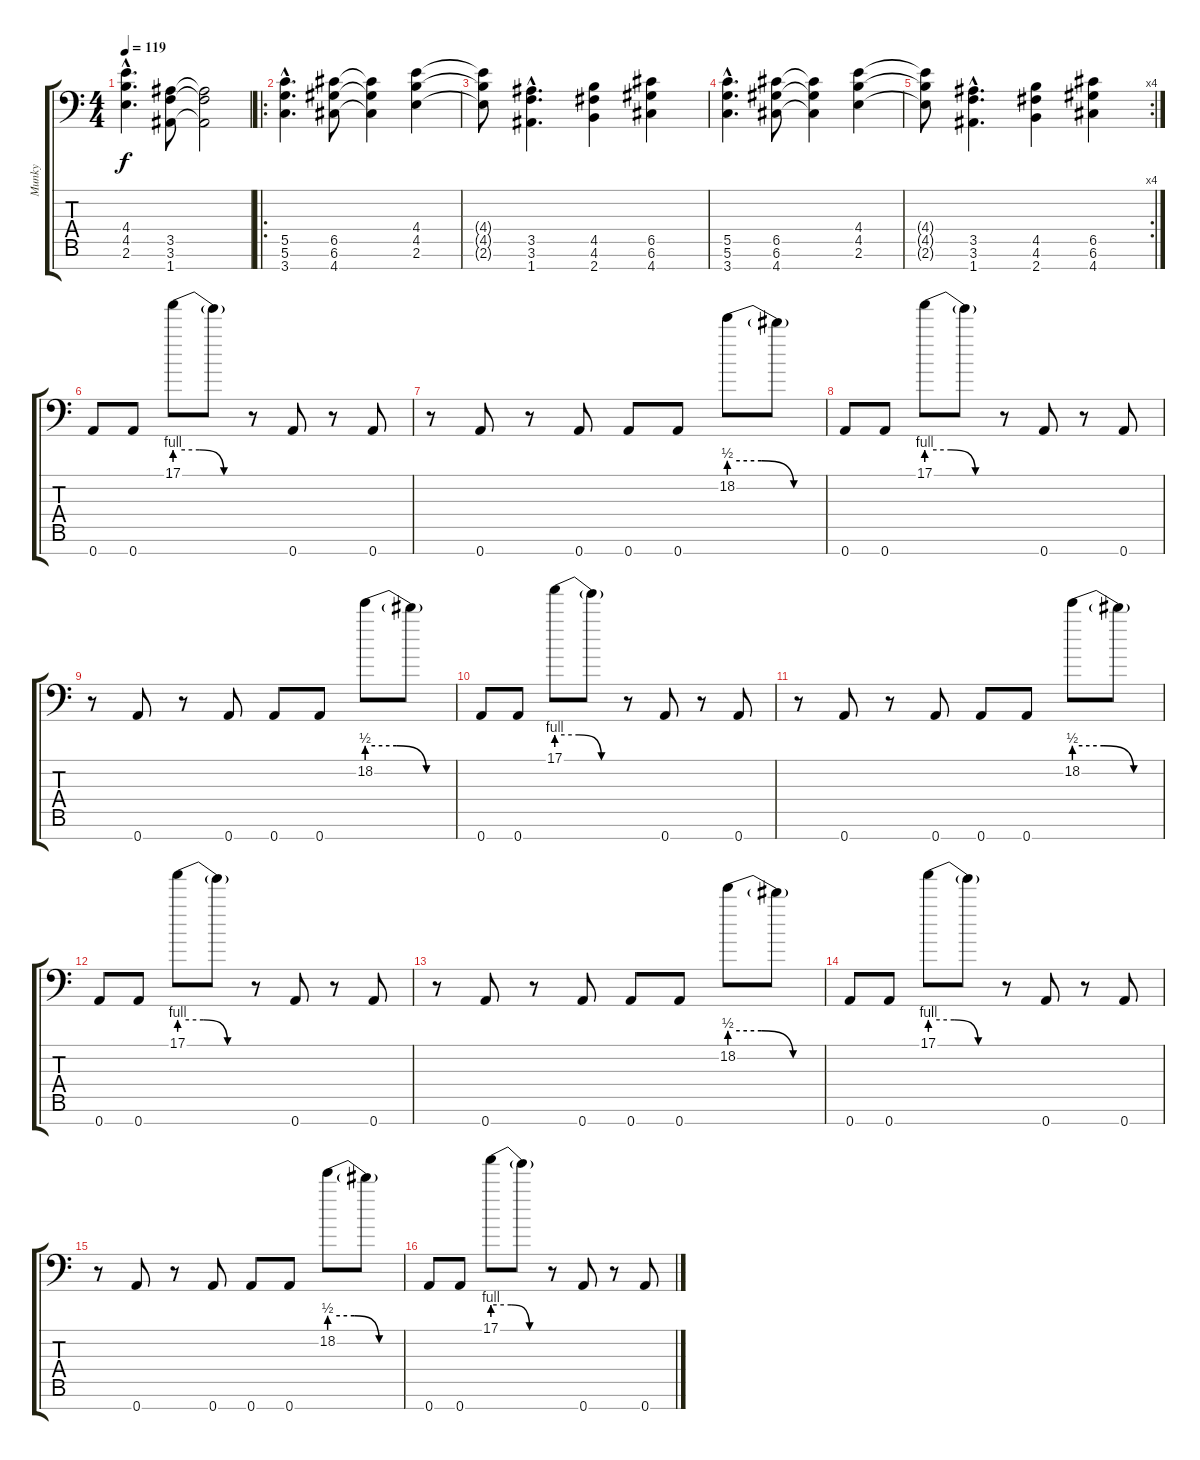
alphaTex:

\track ("Munky" "Munky") {instrument distortionguitar}
\staff {score tabs}
\tuning (D4 A3 F3 C3 G2 D2 A1) {hide}
\ts (4 4)
\tempo 119
\clef f4
\ks c
(4.4{hac} 4.5{hac} 2.6{hac}).4{d dy f} (3.5 3.6 1.7).8 (3.5{t} 3.6{t} 1.7{t}).2 |
\ro
(5.5{hac} 5.6{hac} 3.7{hac}).4{d} (6.5 6.6 4.7).8 (6.5{t} 6.6{t} 4.7{t}).4 (4.4 4.5 2.6).4 |
(4.4{t} 4.5{t} 2.6{t}).8 (3.5{hac} 3.6{hac} 1.7{hac}).4{d} (4.5 4.6 2.7).4 (6.5 6.6 4.7).4 |
(5.5{hac} 5.6{hac} 3.7{hac}).4{d} (6.5 6.6 4.7).8 (6.5{t} 6.6{t} 4.7{t}).4 (4.4 4.5 2.6).4 |
\rc 4
(4.4{t} 4.5{t} 2.6{t}).8 (3.5{hac} 3.6{hac} 1.7{hac}).4{d} (4.5 4.6 2.7).4 (6.5 6.6 4.7).4 |
0.7.8 0.7.8 17.1{be (custom 0 4 20 4 40 0 60 0)}.8 17.1{t}.8 r.8 0.7.8 r.8 0.7.8 |
r.8 0.7.8 r.8 0.7.8 0.7.8 0.7.8 18.2{be (custom 0 2 20 2 40 0 60 0)}.8 18.2{t}.8 |
0.7.8 0.7.8 17.1{be (custom 0 4 20 4 40 0 60 0)}.8 17.1{t}.8 r.8 0.7.8 r.8 0.7.8 |
r.8 0.7.8 r.8 0.7.8 0.7.8 0.7.8 18.2{be (custom 0 2 20 2 40 0 60 0)}.8 18.2{t}.8 |
0.7.8 0.7.8 17.1{be (custom 0 4 20 4 40 0 60 0)}.8 17.1{t}.8 r.8 0.7.8 r.8 0.7.8 |
r.8 0.7.8 r.8 0.7.8 0.7.8 0.7.8 18.2{be (custom 0 2 20 2 40 0 60 0)}.8 18.2{t}.8 |
0.7.8 0.7.8 17.1{be (custom 0 4 20 4 40 0 60 0)}.8 17.1{t}.8 r.8 0.7.8 r.8 0.7.8 |
r.8 0.7.8 r.8 0.7.8 0.7.8 0.7.8 18.2{be (custom 0 2 20 2 40 0 60 0)}.8 18.2{t}.8 |
0.7.8 0.7.8 17.1{be (custom 0 4 20 4 40 0 60 0)}.8 17.1{t}.8 r.8 0.7.8 r.8 0.7.8 |
r.8 0.7.8 r.8 0.7.8 0.7.8 0.7.8 18.2{be (custom 0 2 20 2 40 0 60 0)}.8 18.2{t}.8 |
0.7.8 0.7.8 17.1{be (custom 0 4 20 4 40 0 60 0)}.8 17.1{t}.8 r.8 0.7.8 r.8 0.7.8
